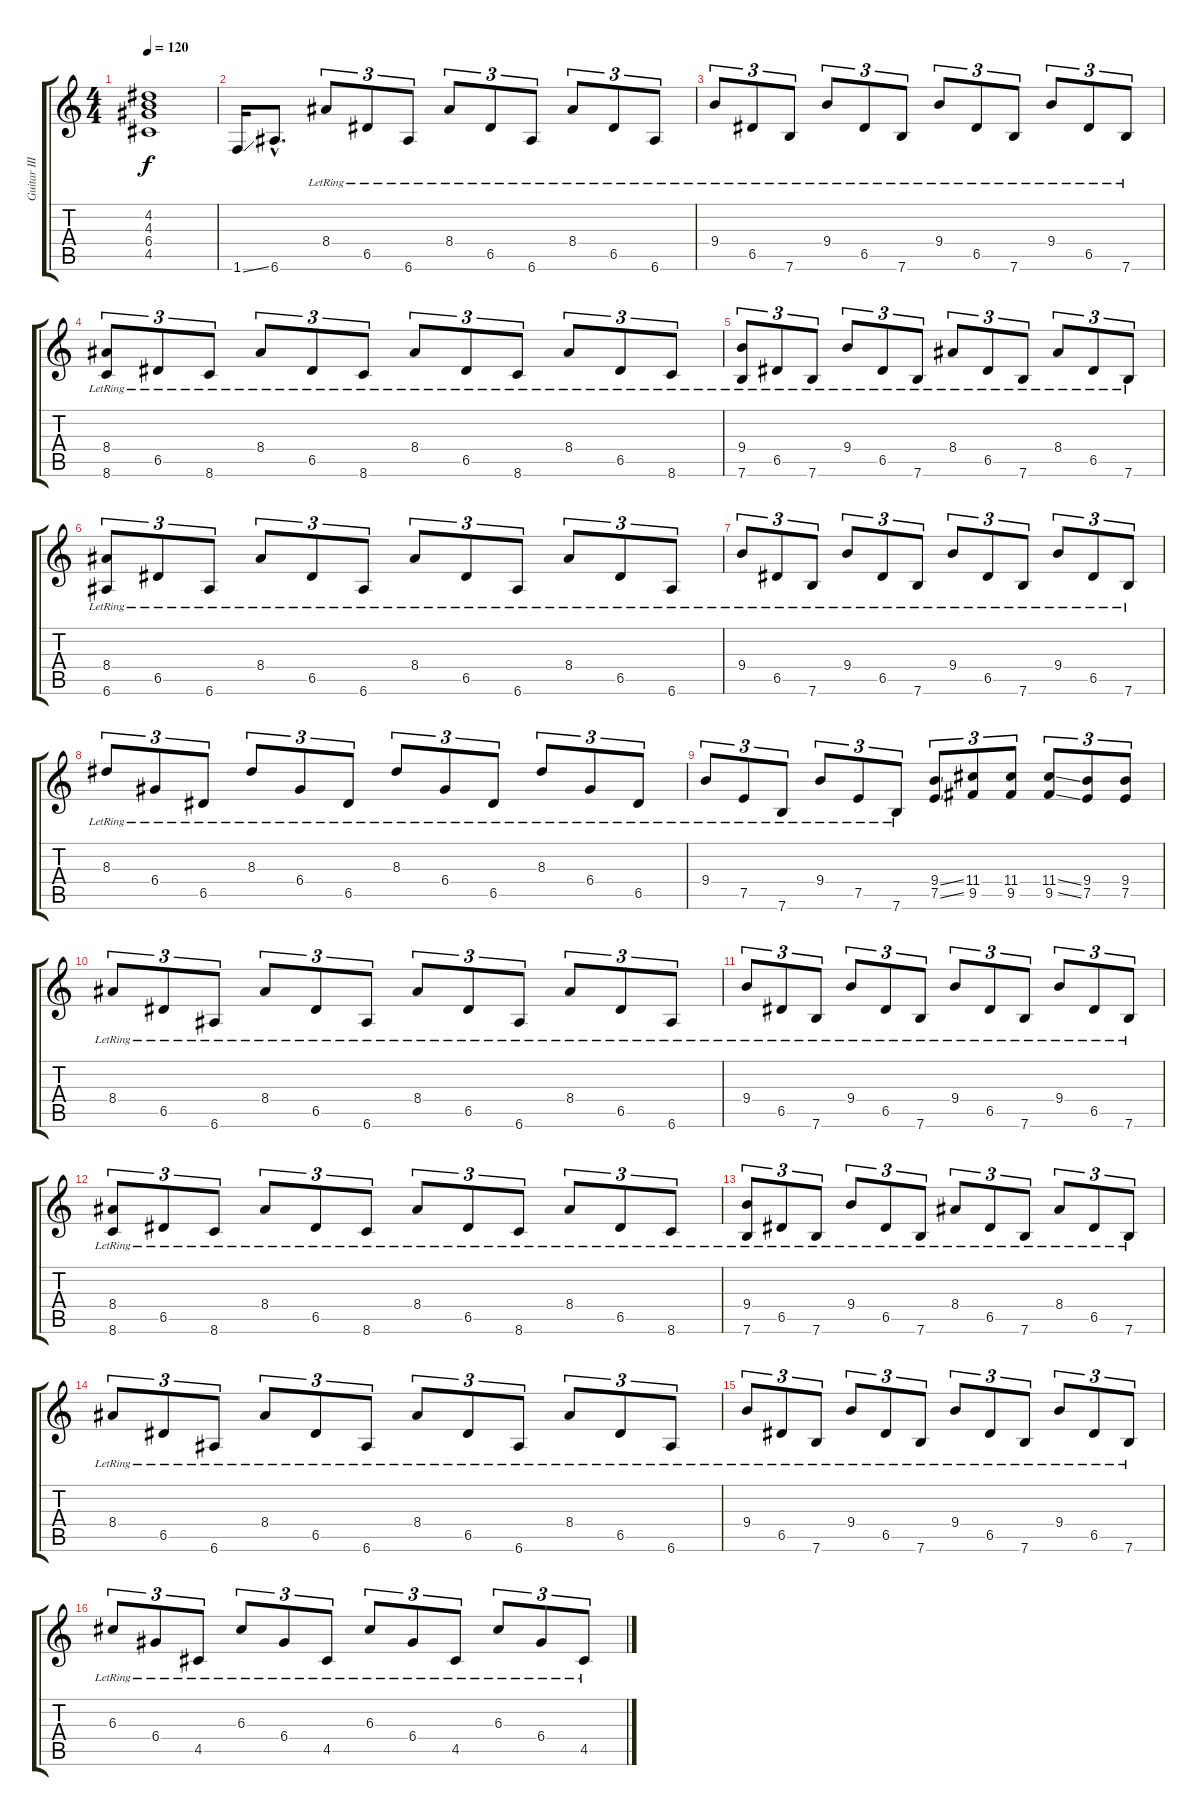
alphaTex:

\track ("Guitar III" "Guitar III") {instrument electricguitarclean}
\staff {score tabs}
\tuning (E4 B3 G3 D3 A2 E2) {hide}
\ts (4 4)
\tempo 120
\clef g2
\ks c
(4.2{t} 4.3{t} 6.4{t} 4.5{t}).1{dy f} |
1.6{ss}.16 6.6{hac}.8{d} 8.4{lr}.8{tu (3 2)} 6.5{lr}.8{tu (3 2)} 6.6{lr}.8{tu (3 2)} 8.4{lr}.8{tu (3 2)} 6.5{lr}.8{tu (3 2)} 6.6{lr}.8{tu (3 2)} 8.4{lr}.8{tu (3 2)} 6.5{lr}.8{tu (3 2)} 6.6{lr}.8{tu (3 2)} |
9.4{lr}.8{tu (3 2)} 6.5{lr}.8{tu (3 2)} 7.6{lr}.8{tu (3 2)} 9.4{lr}.8{tu (3 2)} 6.5{lr}.8{tu (3 2)} 7.6{lr}.8{tu (3 2)} 9.4{lr}.8{tu (3 2)} 6.5{lr}.8{tu (3 2)} 7.6{lr}.8{tu (3 2)} 9.4{lr}.8{tu (3 2)} 6.5{lr}.8{tu (3 2)} 7.6{lr}.8{tu (3 2)} |
(8.4{lr} 8.6{lr}).8{tu (3 2)} 6.5{lr}.8{tu (3 2)} 8.6{lr}.8{tu (3 2)} 8.4{lr}.8{tu (3 2)} 6.5{lr}.8{tu (3 2)} 8.6{lr}.8{tu (3 2)} 8.4{lr}.8{tu (3 2)} 6.5{lr}.8{tu (3 2)} 8.6{lr}.8{tu (3 2)} 8.4{lr}.8{tu (3 2)} 6.5{lr}.8{tu (3 2)} 8.6{lr}.8{tu (3 2)} |
(9.4{lr} 7.6{lr}).8{tu (3 2)} 6.5{lr}.8{tu (3 2)} 7.6{lr}.8{tu (3 2)} 9.4{lr}.8{tu (3 2)} 6.5{lr}.8{tu (3 2)} 7.6{lr}.8{tu (3 2)} 8.4{lr}.8{tu (3 2)} 6.5{lr}.8{tu (3 2)} 7.6{lr}.8{tu (3 2)} 8.4{lr}.8{tu (3 2)} 6.5{lr}.8{tu (3 2)} 7.6{lr}.8{tu (3 2)} |
(8.4{lr} 6.6{lr}).8{tu (3 2)} 6.5{lr}.8{tu (3 2)} 6.6{lr}.8{tu (3 2)} 8.4{lr}.8{tu (3 2)} 6.5{lr}.8{tu (3 2)} 6.6{lr}.8{tu (3 2)} 8.4{lr}.8{tu (3 2)} 6.5{lr}.8{tu (3 2)} 6.6{lr}.8{tu (3 2)} 8.4{lr}.8{tu (3 2)} 6.5{lr}.8{tu (3 2)} 6.6{lr}.8{tu (3 2)} |
9.4{lr}.8{tu (3 2)} 6.5{lr}.8{tu (3 2)} 7.6{lr}.8{tu (3 2)} 9.4{lr}.8{tu (3 2)} 6.5{lr}.8{tu (3 2)} 7.6{lr}.8{tu (3 2)} 9.4{lr}.8{tu (3 2)} 6.5{lr}.8{tu (3 2)} 7.6{lr}.8{tu (3 2)} 9.4{lr}.8{tu (3 2)} 6.5{lr}.8{tu (3 2)} 7.6{lr}.8{tu (3 2)} |
8.3{lr}.8{tu (3 2)} 6.4{lr}.8{tu (3 2)} 6.5{lr}.8{tu (3 2)} 8.3{lr}.8{tu (3 2)} 6.4{lr}.8{tu (3 2)} 6.5{lr}.8{tu (3 2)} 8.3{lr}.8{tu (3 2)} 6.4{lr}.8{tu (3 2)} 6.5{lr}.8{tu (3 2)} 8.3{lr}.8{tu (3 2)} 6.4{lr}.8{tu (3 2)} 6.5{lr}.8{tu (3 2)} |
9.4{lr}.8{tu (3 2)} 7.5{lr}.8{tu (3 2)} 7.6{lr}.8{tu (3 2)} 9.4{lr}.8{tu (3 2)} 7.5{lr}.8{tu (3 2)} 7.6{lr}.8{tu (3 2)} (9.4{ss} 7.5{ss}).8{tu (3 2)} (11.4 9.5).8{tu (3 2)} (11.4 9.5).8{tu (3 2)} (11.4{ss} 9.5{ss}).8{tu (3 2)} (9.4 7.5).8{tu (3 2)} (9.4 7.5).8{tu (3 2)} |
8.4{lr}.8{tu (3 2)} 6.5{lr}.8{tu (3 2)} 6.6{lr}.8{tu (3 2)} 8.4{lr}.8{tu (3 2)} 6.5{lr}.8{tu (3 2)} 6.6{lr}.8{tu (3 2)} 8.4{lr}.8{tu (3 2)} 6.5{lr}.8{tu (3 2)} 6.6{lr}.8{tu (3 2)} 8.4{lr}.8{tu (3 2)} 6.5{lr}.8{tu (3 2)} 6.6{lr}.8{tu (3 2)} |
9.4{lr}.8{tu (3 2)} 6.5{lr}.8{tu (3 2)} 7.6{lr}.8{tu (3 2)} 9.4{lr}.8{tu (3 2)} 6.5{lr}.8{tu (3 2)} 7.6{lr}.8{tu (3 2)} 9.4{lr}.8{tu (3 2)} 6.5{lr}.8{tu (3 2)} 7.6{lr}.8{tu (3 2)} 9.4{lr}.8{tu (3 2)} 6.5{lr}.8{tu (3 2)} 7.6{lr}.8{tu (3 2)} |
(8.4{lr} 8.6{lr}).8{tu (3 2)} 6.5{lr}.8{tu (3 2)} 8.6{lr}.8{tu (3 2)} 8.4{lr}.8{tu (3 2)} 6.5{lr}.8{tu (3 2)} 8.6{lr}.8{tu (3 2)} 8.4{lr}.8{tu (3 2)} 6.5{lr}.8{tu (3 2)} 8.6{lr}.8{tu (3 2)} 8.4{lr}.8{tu (3 2)} 6.5{lr}.8{tu (3 2)} 8.6{lr}.8{tu (3 2)} |
(9.4{lr} 7.6{lr}).8{tu (3 2)} 6.5{lr}.8{tu (3 2)} 7.6{lr}.8{tu (3 2)} 9.4{lr}.8{tu (3 2)} 6.5{lr}.8{tu (3 2)} 7.6{lr}.8{tu (3 2)} 8.4{lr}.8{tu (3 2)} 6.5{lr}.8{tu (3 2)} 7.6{lr}.8{tu (3 2)} 8.4{lr}.8{tu (3 2)} 6.5{lr}.8{tu (3 2)} 7.6{lr}.8{tu (3 2)} |
8.4{lr}.8{tu (3 2)} 6.5{lr}.8{tu (3 2)} 6.6{lr}.8{tu (3 2)} 8.4{lr}.8{tu (3 2)} 6.5{lr}.8{tu (3 2)} 6.6{lr}.8{tu (3 2)} 8.4{lr}.8{tu (3 2)} 6.5{lr}.8{tu (3 2)} 6.6{lr}.8{tu (3 2)} 8.4{lr}.8{tu (3 2)} 6.5{lr}.8{tu (3 2)} 6.6{lr}.8{tu (3 2)} |
9.4{lr}.8{tu (3 2)} 6.5{lr}.8{tu (3 2)} 7.6{lr}.8{tu (3 2)} 9.4{lr}.8{tu (3 2)} 6.5{lr}.8{tu (3 2)} 7.6{lr}.8{tu (3 2)} 9.4{lr}.8{tu (3 2)} 6.5{lr}.8{tu (3 2)} 7.6{lr}.8{tu (3 2)} 9.4{lr}.8{tu (3 2)} 6.5{lr}.8{tu (3 2)} 7.6{lr}.8{tu (3 2)} |
6.3{lr}.8{tu (3 2)} 6.4{lr}.8{tu (3 2)} 4.5{lr}.8{tu (3 2)} 6.3{lr}.8{tu (3 2)} 6.4{lr}.8{tu (3 2)} 4.5{lr}.8{tu (3 2)} 6.3{lr}.8{tu (3 2)} 6.4{lr}.8{tu (3 2)} 4.5{lr}.8{tu (3 2)} 6.3{lr}.8{tu (3 2)} 6.4{lr}.8{tu (3 2)} 4.5{lr}.8{tu (3 2)}
